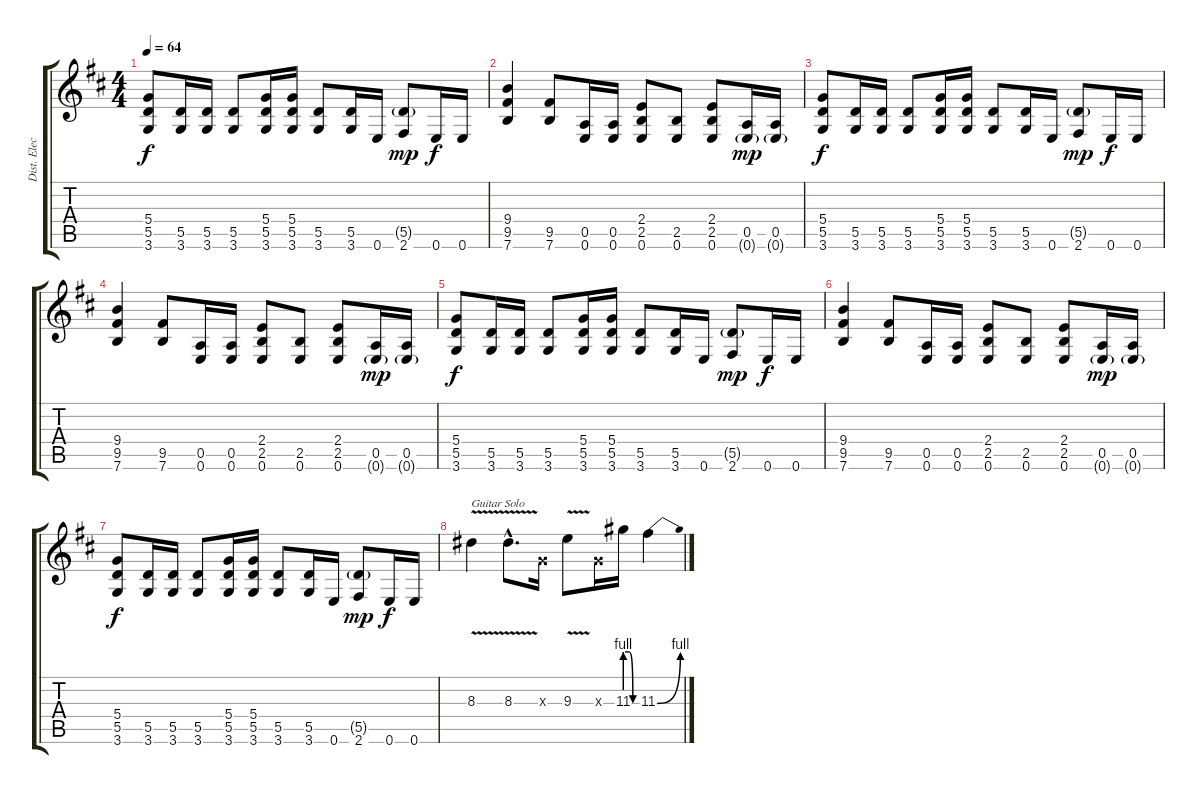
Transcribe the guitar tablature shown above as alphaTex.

\track ("Dist. Elec." "Dist. Elec") {instrument distortionguitar}
\staff {score tabs}
\tuning (E4 B3 G3 D3 A2 E2) {hide}
\ts (4 4)
\tempo 64
\clef g2
\ks d
(5.4 5.5 3.6).8{dy f} (5.5 3.6).16 (5.5 3.6).16 (5.5 3.6).8 (5.4 5.5 3.6).16 (5.4 5.5 3.6).16 (5.5 3.6).8 (5.5 3.6).16 0.6.16 (5.5{g} 2.6).8{dy mp} 0.6.16{dy f} 0.6.16 |
(9.4 9.5 7.6).4 (9.5 7.6).8 (0.5 0.6).16 (0.5 0.6).16 (2.4 2.5 0.6).8 (2.5 0.6).8 (2.4 2.5 0.6).8 (0.5 0.6{g}).16{dy mp} (0.5 0.6{g}).16 |
(5.4 5.5 3.6).8{dy f} (5.5 3.6).16 (5.5 3.6).16 (5.5 3.6).8 (5.4 5.5 3.6).16 (5.4 5.5 3.6).16 (5.5 3.6).8 (5.5 3.6).16 0.6.16 (5.5{g} 2.6).8{dy mp} 0.6.16{dy f} 0.6.16 |
(9.4 9.5 7.6).4 (9.5 7.6).8 (0.5 0.6).16 (0.5 0.6).16 (2.4 2.5 0.6).8 (2.5 0.6).8 (2.4 2.5 0.6).8 (0.5 0.6{g}).16{dy mp} (0.5 0.6{g}).16 |
(5.4 5.5 3.6).8{dy f} (5.5 3.6).16 (5.5 3.6).16 (5.5 3.6).8 (5.4 5.5 3.6).16 (5.4 5.5 3.6).16 (5.5 3.6).8 (5.5 3.6).16 0.6.16 (5.5{g} 2.6).8{dy mp} 0.6.16{dy f} 0.6.16 |
(9.4 9.5 7.6).4 (9.5 7.6).8 (0.5 0.6).16 (0.5 0.6).16 (2.4 2.5 0.6).8 (2.5 0.6).8 (2.4 2.5 0.6).8 (0.5 0.6{g}).16{dy mp} (0.5 0.6{g}).16 |
(5.4 5.5 3.6).8{dy f} (5.5 3.6).16 (5.5 3.6).16 (5.5 3.6).8 (5.4 5.5 3.6).16 (5.4 5.5 3.6).16 (5.5 3.6).8 (5.5 3.6).16 0.6.16 (5.5{g} 2.6).8{dy mp} 0.6.16{dy f} 0.6.16 |
8.3{v}.4{txt "Guitar Solo"} 8.3{v hac}.8{d} 0.3{x}.16 9.3{v}.8 0.3{x}.16 11.3{be (custom 0 4 20 4 40 0 60 0)}.16 11.3{be (bend 0 0 60 4)}.4
